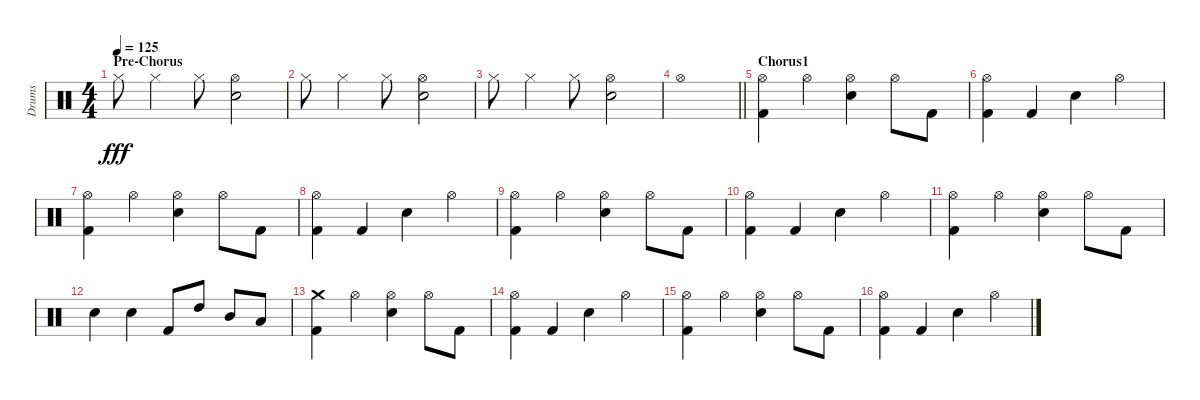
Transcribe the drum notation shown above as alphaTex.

\track ("Drums" "Drums") {instrument percussion}
\staff {score}
\articulation defaults
\ts (4 4)
\section ("" "Pre-Chorus")
\tempo 125
\clef neutral
\ks c "Hi-Hat (closed)".8{dy fff} "Hi-Hat (closed)".4 "Hi-Hat (closed)".8
("Hi-Hat (open)" "Electric Snare (hit)").2 |
"Hi-Hat (closed)".8 "Hi-Hat (closed)".4 "Hi-Hat (closed)".8 ("Hi-Hat (open)" "Electric Snare (hit)").2 |
"Hi-Hat (closed)".8 "Hi-Hat (closed)".4 "Hi-Hat (closed)".8 ("Hi-Hat (open)" "Electric Snare (hit)").2 |
\barLineRight lightlight "Hi-Hat (open)".1
|
\section ("" "Chorus1")
("Hi-Hat (open)" "Kick (hit) 2").4 "Hi-Hat (open)".4 ("Electric Snare (hit)" "Hi-Hat (open)").4 "Hi-Hat (open)".8 "Kick (hit) 2".8 |
("Hi-Hat (open)" "Kick (hit) 2").4 "Kick (hit) 2".4 "Electric Snare (hit)".4 "Hi-Hat (open)".4 |
("Hi-Hat (open)" "Kick (hit) 2").4 "Hi-Hat (open)".4 ("Electric Snare (hit)" "Hi-Hat (open)").4 "Hi-Hat (open)".8 "Kick (hit) 2".8 |
("Hi-Hat (open)" "Kick (hit) 2").4 "Kick (hit) 2".4 "Electric Snare (hit)".4 "Hi-Hat (open)".4 |
("Hi-Hat (open)" "Kick (hit) 2").4 "Hi-Hat (open)".4 ("Electric Snare (hit)" "Hi-Hat (open)").4 "Hi-Hat (open)".8 "Kick (hit) 2".8 |
("Hi-Hat (open)" "Kick (hit) 2").4 "Kick (hit) 2".4 "Electric Snare (hit)".4 "Hi-Hat (open)".4 |
("Hi-Hat (open)" "Kick (hit) 2").4 "Hi-Hat (open)".4 ("Electric Snare (hit)" "Hi-Hat (open)").4 "Hi-Hat (open)".8 "Kick (hit) 2".8 |
"Electric Snare (hit)".4 "Electric Snare (hit)".4 "Kick (hit) 2".8 "High Tom (hit)".8 "Mid Tom (hit)".8 "Low Tom (hit)".8 |
("Crash medium (hit)" "Kick (hit) 2").4 "Hi-Hat (open)".4 ("Electric Snare (hit)" "Hi-Hat (open)").4 "Hi-Hat (open)".8 "Kick (hit) 2".8 |
("Hi-Hat (open)" "Kick (hit) 2").4 "Kick (hit) 2".4 "Electric Snare (hit)".4 "Hi-Hat (open)".4 |
("Hi-Hat (open)" "Kick (hit) 2").4 "Hi-Hat (open)".4 ("Electric Snare (hit)" "Hi-Hat (open)").4 "Hi-Hat (open)".8 "Kick (hit) 2".8 |
("Hi-Hat (open)" "Kick (hit) 2").4 "Kick (hit) 2".4 "Electric Snare (hit)".4 "Hi-Hat (open)".4
